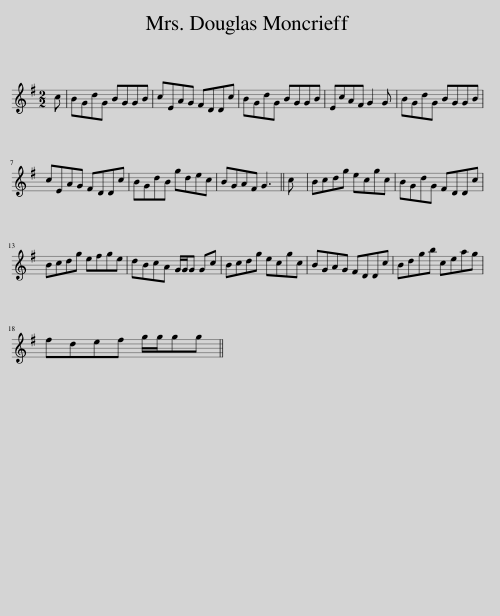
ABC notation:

X:1
L:1/8
M:2/2
I:linebreak $
K:G
V:1 treble
V:1
 c | BGdG BGGB | cEAG FDDc | BGdG BGGB | EcAF G2 G | %5
 BGdG BGGB |$ cEAG FDDc | BGdB gdec | BGAF G3 || c | %10
 Bcdg ecgc | BGdG FDDc |$ Bcdg efge | dBcA G/G/G Gc | Bcdg ecgc | %15
 BGAG FDDc | Bdgb ceag |$ fdef g/g/gg || %18
